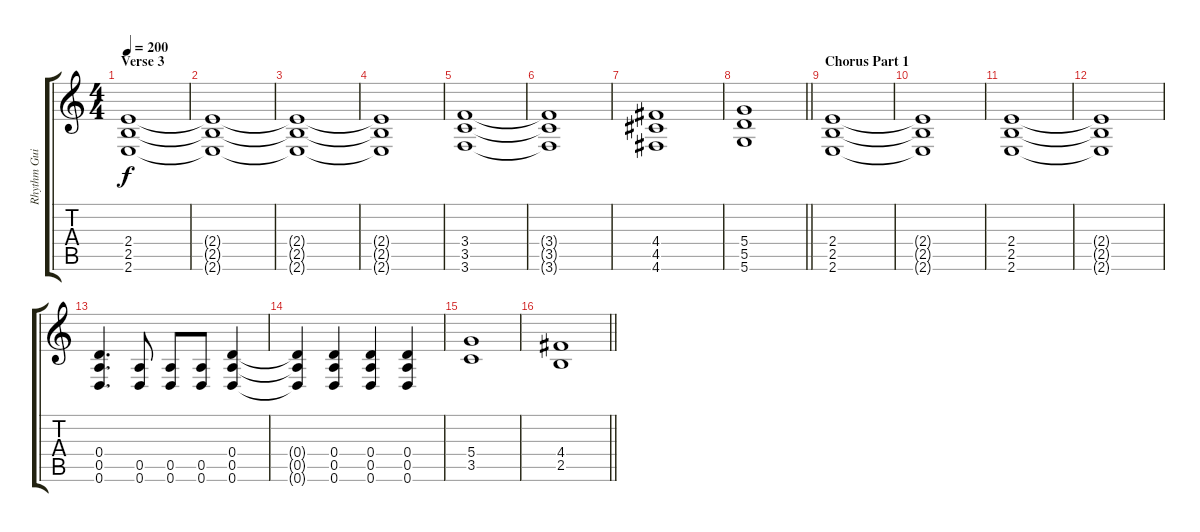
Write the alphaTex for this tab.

\track ("Rhythm Guitar" "Rhythm Gui") {instrument distortionguitar}
\staff {score tabs}
\tuning (E4 B3 G3 D3 A2 D2) {hide}
\ts (4 4)
\section ("" "Verse 3")
\tempo 200
\clef g2
\ks c
(2.4 2.5 2.6).1{dy f} |
(2.4{t} 2.5{t} 2.6{t}).1 |
(2.4{t} 2.5{t} 2.6{t}).1 |
(2.4{t} 2.5{t} 2.6{t}).1 |
(3.4 3.5 3.6).1 |
(3.4{t} 3.5{t} 3.6{t}).1 |
(4.4 4.5 4.6).1 |
\barLineRight lightlight
(5.4 5.5 5.6).1 |
\section ("" "Chorus Part 1")
(2.4 2.5 2.6).1 |
(2.4{t} 2.5{t} 2.6{t}).1 |
(2.4 2.5 2.6).1 |
(2.4{t} 2.5{t} 2.6{t}).1 |
(0.4 0.5 0.6).4{d} (0.5 0.6).8 (0.5 0.6).8 (0.5 0.6).8 (0.4 0.5 0.6).4 |
(0.4{t} 0.5{t} 0.6{t}).4 (0.4 0.5 0.6).4 (0.4 0.5 0.6).4 (0.4 0.5 0.6).4 |
(5.4 3.5).1 |
\barLineRight lightlight
(4.4 2.5).1
